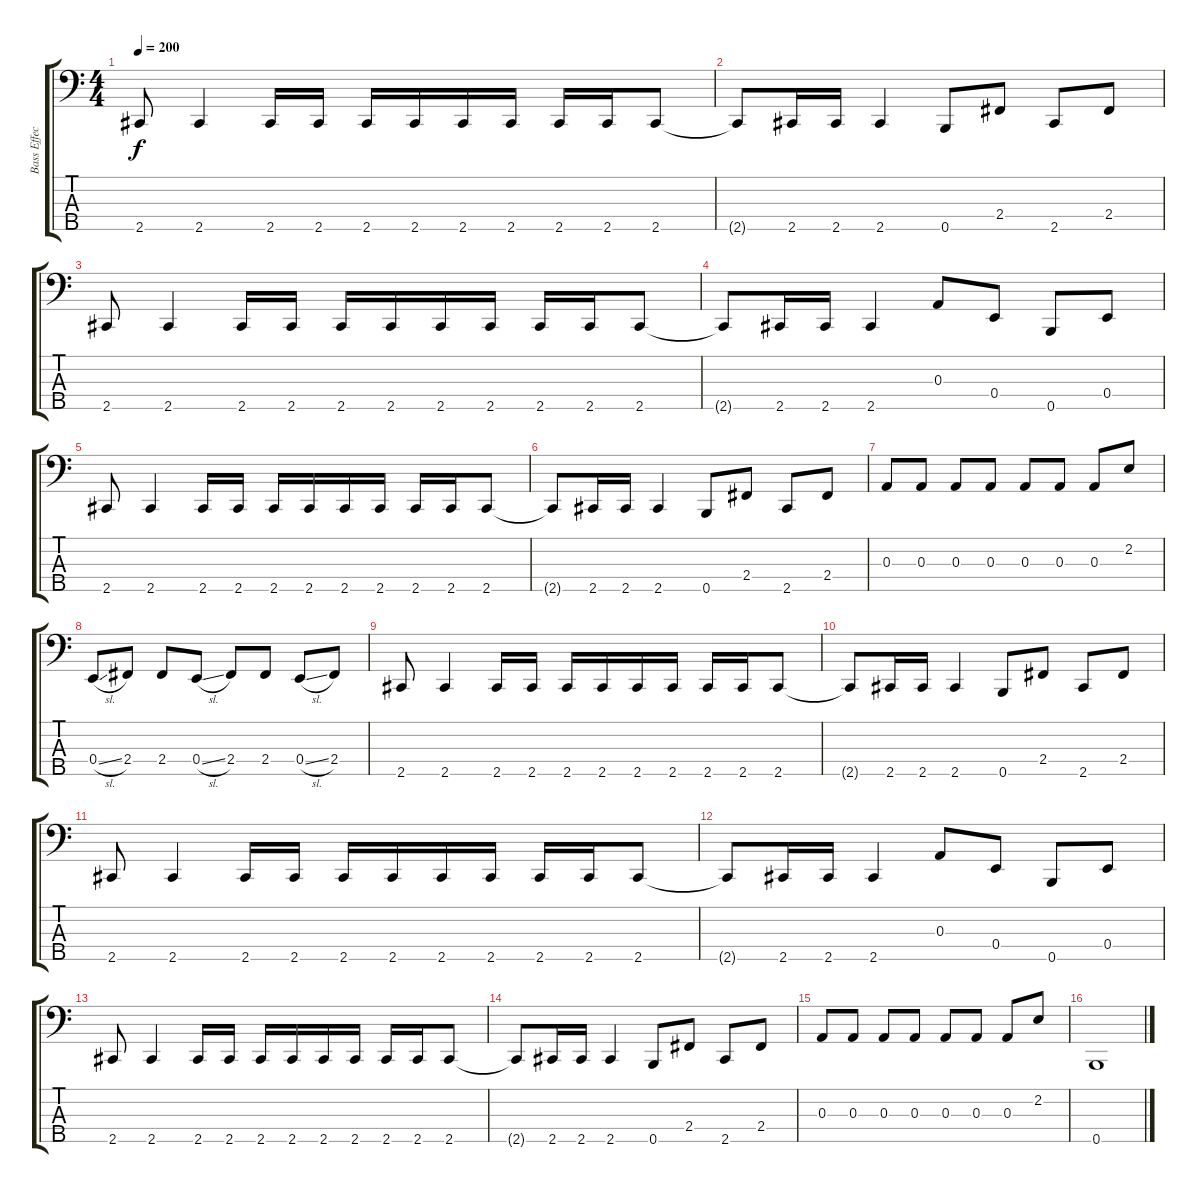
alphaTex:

\track ("Bass Effect" "Bass Effec") {instrument slapbass1}
\staff {score tabs}
\tuning (G2 D2 A1 E1 B0) {hide}
\ts (4 4)
\tempo 200
\clef f4
\ks c
2.5.8{dy f} 2.5.4 2.5.16 2.5.16 2.5.16 2.5.16 2.5.16 2.5.16 2.5.16 2.5.16 2.5.8 |
2.5{t}.8 2.5.16 2.5.16 2.5.4 0.5.8 2.4.8 2.5.8 2.4.8 |
2.5.8 2.5.4 2.5.16 2.5.16 2.5.16 2.5.16 2.5.16 2.5.16 2.5.16 2.5.16 2.5.8 |
2.5{t}.8 2.5.16 2.5.16 2.5.4 0.3.8 0.4.8 0.5.8 0.4.8 |
2.5.8 2.5.4 2.5.16 2.5.16 2.5.16 2.5.16 2.5.16 2.5.16 2.5.16 2.5.16 2.5.8 |
2.5{t}.8 2.5.16 2.5.16 2.5.4 0.5.8 2.4.8 2.5.8 2.4.8 |
0.3.8 0.3.8 0.3.8 0.3.8 0.3.8 0.3.8 0.3.8 2.2.8 |
0.4{sl}.8 2.4.8 2.4.8 0.4{sl}.8 2.4.8 2.4.8 0.4{sl}.8 2.4.8 |
2.5.8 2.5.4 2.5.16 2.5.16 2.5.16 2.5.16 2.5.16 2.5.16 2.5.16 2.5.16 2.5.8 |
2.5{t}.8 2.5.16 2.5.16 2.5.4 0.5.8 2.4.8 2.5.8 2.4.8 |
2.5.8 2.5.4 2.5.16 2.5.16 2.5.16 2.5.16 2.5.16 2.5.16 2.5.16 2.5.16 2.5.8 |
2.5{t}.8 2.5.16 2.5.16 2.5.4 0.3.8 0.4.8 0.5.8 0.4.8 |
2.5.8 2.5.4 2.5.16 2.5.16 2.5.16 2.5.16 2.5.16 2.5.16 2.5.16 2.5.16 2.5.8 |
2.5{t}.8 2.5.16 2.5.16 2.5.4 0.5.8 2.4.8 2.5.8 2.4.8 |
0.3.8 0.3.8 0.3.8 0.3.8 0.3.8 0.3.8 0.3.8 2.2.8 |
0.5.1
